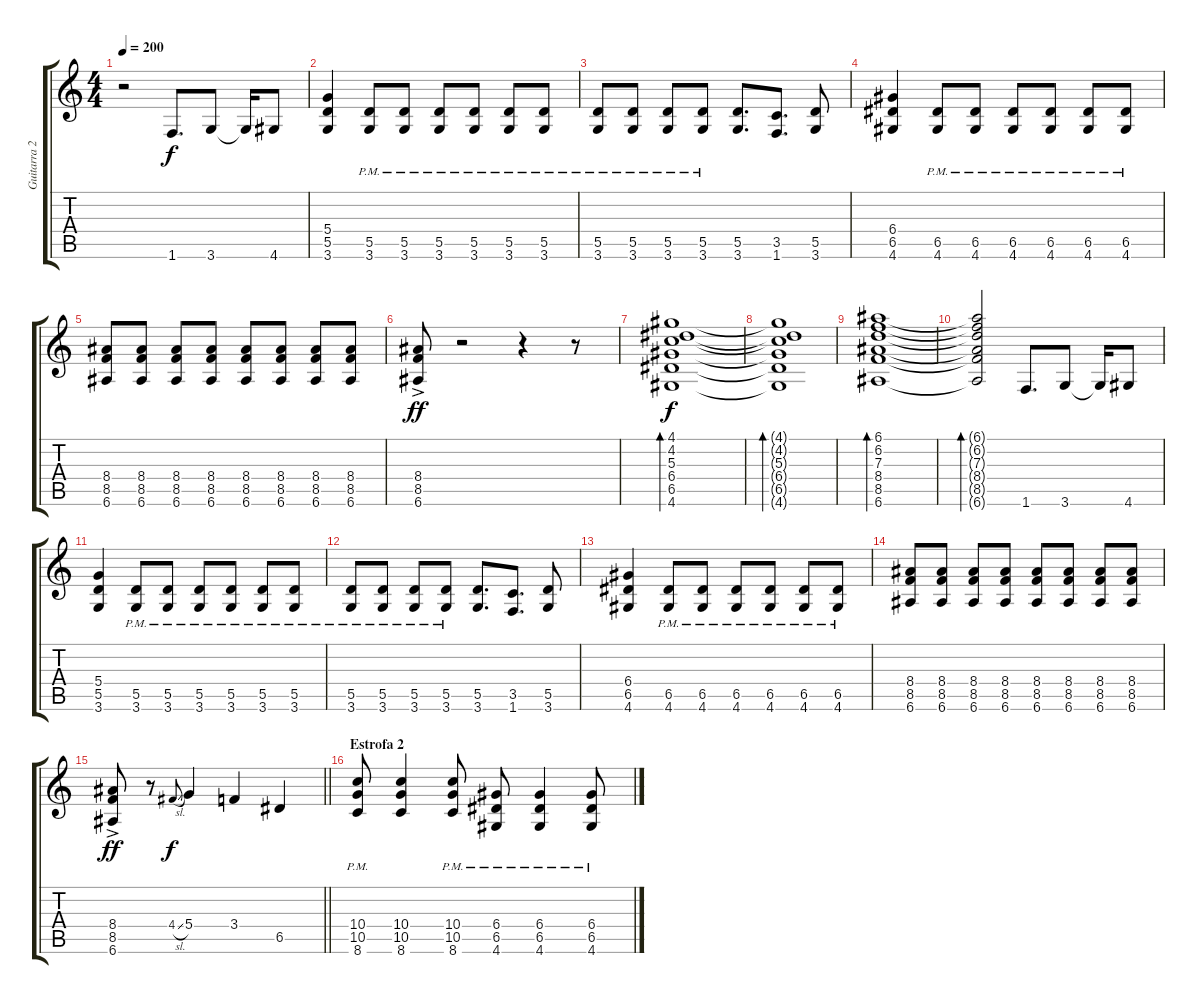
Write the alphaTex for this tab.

\track ("Guitarra 2" "Guitarra 2") {instrument overdrivenguitar}
\staff {score tabs}
\tuning (E4 B3 G3 D3 A2 E2) {hide}
\ts (4 4)
\tempo 200
\clef g2
\ks c
r.2{dy ff} 1.6.8{d dy f} 3.6.8 3.6{t}.16 4.6.8 |
(5.4 5.5 3.6).4 (5.5{pm} 3.6{pm}).8 (5.5{pm} 3.6{pm}).8 (5.5{pm} 3.6{pm}).8 (5.5{pm} 3.6{pm}).8 (5.5{pm} 3.6{pm}).8 (5.5{pm} 3.6{pm}).8 |
(5.5{pm} 3.6{pm}).8 (5.5{pm} 3.6{pm}).8 (5.5{pm} 3.6{pm}).8 (5.5{pm} 3.6{pm}).8 (5.5 3.6).8{d} (3.5 1.6).8{d} (5.5 3.6).8 |
(6.4 6.5 4.6).4 (6.5{pm} 4.6{pm}).8 (6.5{pm} 4.6{pm}).8 (6.5{pm} 4.6{pm}).8 (6.5{pm} 4.6{pm}).8 (6.5{pm} 4.6{pm}).8 (6.5{pm} 4.6{pm}).8 |
(8.4 8.5 6.6).8 (8.4 8.5 6.6).8 (8.4 8.5 6.6).8 (8.4 8.5 6.6).8 (8.4 8.5 6.6).8 (8.4 8.5 6.6).8 (8.4 8.5 6.6).8 (8.4 8.5 6.6).8 |
(8.4{ac} 8.5{ac} 6.6{ac}).8{dy ff} r.2 r.4 r.8 |
(4.1 4.2 5.3 6.4 6.5 4.6).1{bd 120 dy f} |
(4.1{t} 4.2{t} 5.3{t} 6.4{t} 6.5{t} 4.6{t}).1{bd 240} |
(6.1 6.2 7.3 8.4 8.5 6.6).1{bd 120} |
(6.1{t} 6.2{t} 7.3{t} 8.4{t} 8.5{t} 6.6{t}).2{bd 240} 1.6.8{d} 3.6.8 3.6{t}.16 4.6.8 |
(5.4 5.5 3.6).4 (5.5{pm} 3.6{pm}).8 (5.5{pm} 3.6{pm}).8 (5.5{pm} 3.6{pm}).8 (5.5{pm} 3.6{pm}).8 (5.5{pm} 3.6{pm}).8 (5.5{pm} 3.6{pm}).8 |
(5.5{pm} 3.6{pm}).8 (5.5{pm} 3.6{pm}).8 (5.5{pm} 3.6{pm}).8 (5.5{pm} 3.6{pm}).8 (5.5 3.6).8{d} (3.5 1.6).8{d} (5.5 3.6).8 |
(6.4 6.5 4.6).4 (6.5{pm} 4.6{pm}).8 (6.5{pm} 4.6{pm}).8 (6.5{pm} 4.6{pm}).8 (6.5{pm} 4.6{pm}).8 (6.5{pm} 4.6{pm}).8 (6.5{pm} 4.6{pm}).8 |
(8.4 8.5 6.6).8 (8.4 8.5 6.6).8 (8.4 8.5 6.6).8 (8.4 8.5 6.6).8 (8.4 8.5 6.6).8 (8.4 8.5 6.6).8 (8.4 8.5 6.6).8 (8.4 8.5 6.6).8 |
\barLineRight lightlight
(8.4{ac} 8.5{ac} 6.6{ac}).8{dy ff} r.8 4.4{sl}.8{gr onbeat dy f} 5.4.4 3.4.4 6.5.4 |
\section ("" "Estrofa 2")
(10.4{pm} 10.5{pm} 8.6{pm}).8 (10.4 10.5 8.6).4 (10.4{pm} 10.5{pm} 8.6{pm}).8 (6.4{pm} 6.5{pm} 4.6{pm}).8 (6.4{pm} 6.5{pm} 4.6{pm}).4 (6.4{pm} 6.5{pm} 4.6{pm}).8
